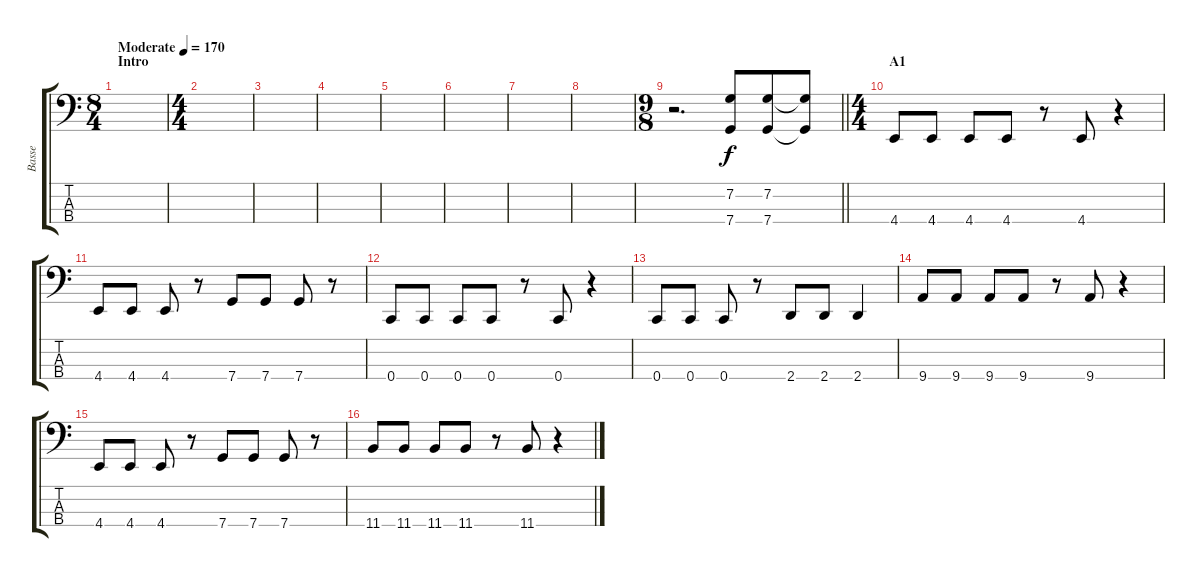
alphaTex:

\track ("Basse" "Basse") {instrument electricbassfinger}
\staff {score tabs}
\tuning (F2 C2 G1 C1) {hide}
\ts (8 4)
\section ("" "Intro")
\tempo (170 "Moderate")
\clef f4
\ks c
|
\ts (4 4)
|
|
|
|
|
|
|
\ts (9 8)
\barLineRight lightlight
r.2{d} (7.2 7.4).8 (7.2 7.4).8 (7.2{t} 7.4{t}).8 |
\ts (4 4)
\section ("" "A1")
4.4.8 4.4.8 4.4.8 4.4.8 r.8 4.4.8 r.4 |
4.4.8 4.4.8 4.4.8 r.8 7.4.8 7.4.8 7.4.8 r.8 |
0.4.8 0.4.8 0.4.8 0.4.8 r.8 0.4.8 r.4 |
0.4.8 0.4.8 0.4.8 r.8 2.4.8 2.4.8 2.4.4 |
9.4.8 9.4.8 9.4.8 9.4.8 r.8 9.4.8 r.4 |
4.4.8 4.4.8 4.4.8 r.8 7.4.8 7.4.8 7.4.8 r.8 |
11.4.8 11.4.8 11.4.8 11.4.8 r.8 11.4.8 r.4
